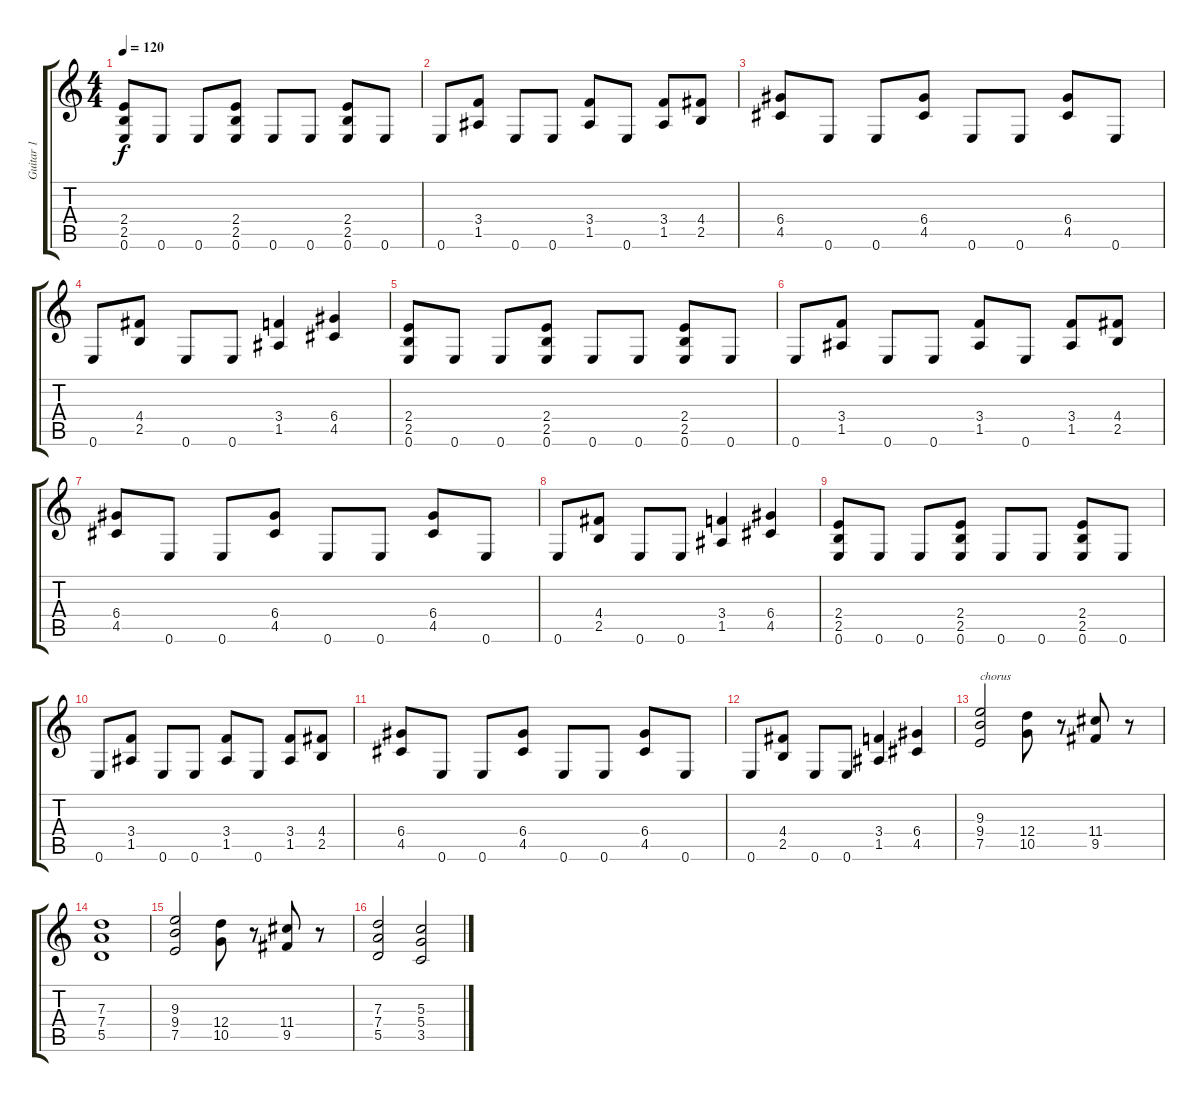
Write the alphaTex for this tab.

\track ("Guitar 1" "Guitar 1") {instrument distortionguitar}
\staff {score tabs}
\tuning (E4 B3 G3 D3 A2 E2) {hide}
\ts (4 4)
\tempo 120
\clef g2
\ks c
(2.4 2.5 0.6).8{dy f} 0.6.8 0.6.8 (2.4 2.5 0.6).8 0.6.8 0.6.8 (2.4 2.5 0.6).8 0.6.8 |
0.6.8 (3.4 1.5).8 0.6.8 0.6.8 (3.4 1.5).8 0.6.8 (3.4 1.5).8 (4.4 2.5).8 |
(6.4 4.5).8 0.6.8 0.6.8 (6.4 4.5).8 0.6.8 0.6.8 (6.4 4.5).8 0.6.8 |
0.6.8 (4.4 2.5).8 0.6.8 0.6.8 (3.4 1.5).4 (6.4 4.5).4 |
(2.4 2.5 0.6).8 0.6.8 0.6.8 (2.4 2.5 0.6).8 0.6.8 0.6.8 (2.4 2.5 0.6).8 0.6.8 |
0.6.8 (3.4 1.5).8 0.6.8 0.6.8 (3.4 1.5).8 0.6.8 (3.4 1.5).8 (4.4 2.5).8 |
(6.4 4.5).8 0.6.8 0.6.8 (6.4 4.5).8 0.6.8 0.6.8 (6.4 4.5).8 0.6.8 |
0.6.8 (4.4 2.5).8 0.6.8 0.6.8 (3.4 1.5).4 (6.4 4.5).4 |
(2.4 2.5 0.6).8 0.6.8 0.6.8 (2.4 2.5 0.6).8 0.6.8 0.6.8 (2.4 2.5 0.6).8 0.6.8 |
0.6.8 (3.4 1.5).8 0.6.8 0.6.8 (3.4 1.5).8 0.6.8 (3.4 1.5).8 (4.4 2.5).8 |
(6.4 4.5).8 0.6.8 0.6.8 (6.4 4.5).8 0.6.8 0.6.8 (6.4 4.5).8 0.6.8 |
0.6.8 (4.4 2.5).8 0.6.8 0.6.8 (3.4 1.5).4 (6.4 4.5).4 |
(9.3 9.4 7.5).2{txt "chorus"} (12.4 10.5).8 r.8 (11.4 9.5).8 r.8 |
(7.3 7.4 5.5).1 |
(9.3 9.4 7.5).2 (12.4 10.5).8 r.8 (11.4 9.5).8 r.8 |
(7.3 7.4 5.5).2 (5.3 5.4 3.5).2
